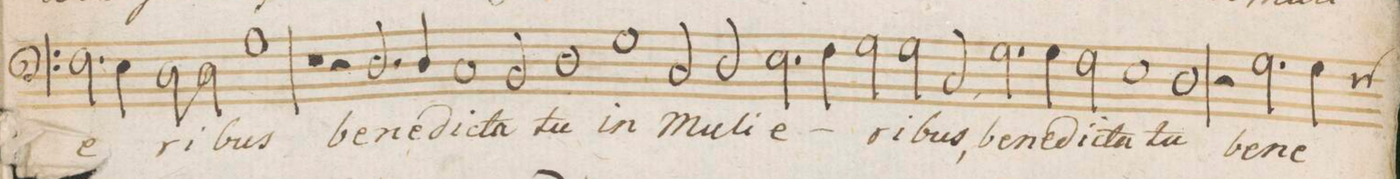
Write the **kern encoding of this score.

**kern	**text
*I"Baſso.	*
*clefF4	*
*k[]	*
*met(C|)	*
*M2/1	*
2.F\	-e-
4E\	.
2D\	.
=34-	=34-
2D\	-ri-
1A	-bus
0r	.
=35-	=35-
2r	.
=36-	=36-
2.D/	be-
4D/	-ne-
1C	-di-
=37-	=37-
2BB/	-cta
1D	tu
1G	in
=38-	=38-
2C/	mu-
2D/	-li-
2.E\	-e-
=39-	=39-
4F\	.
2G\	.
2G\	-ri-
2C,</	-bus,
=40-	=40-
2.G\	be-
4G\	-ne-
2F\	-di-
1E	-cta
=41-	=41-
1D	tu
2r	.
=42-	=42-
2.G\	be-
*custos:F	*
4G\	-ne-
*-	*-
